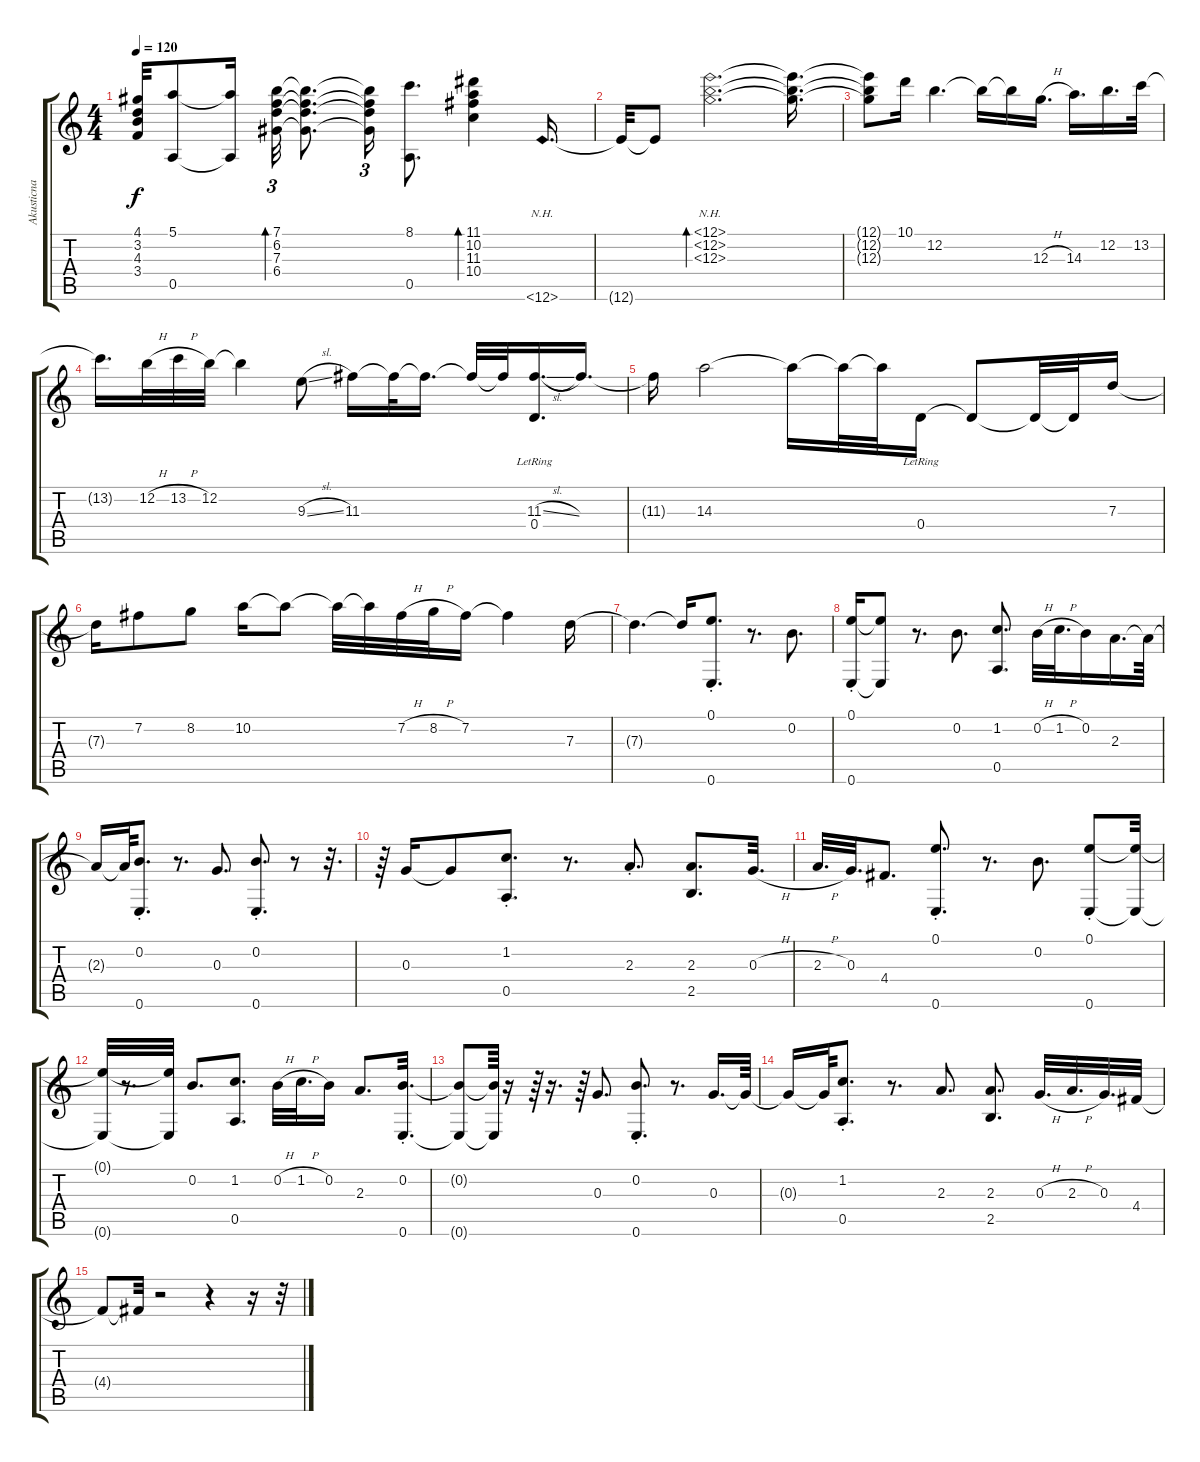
\track ("Akusticna Gitara (Bregovic)" "Akusticna ") {instrument electricguitarclean}
\staff {score tabs}
\tuning (E4 B3 G3 D3 A2 E2) {hide}
\ts (4 4)
\tempo 120
\clef g2
\ks c
(4.1{t} 3.2{t} 4.3{t} 3.4{t}).32{dy f} (5.1 0.5).8 (5.1{t} 0.5{t}).16{beam splitsecondary} (7.1 6.2 7.3 6.4).32{tu (3 2) bd 480} (7.1{t} 6.2{t} 7.3{t} 6.4{t}).8{d} (7.1{t} 6.2{t} 7.3{t} 6.4{t}).16{tu (3 2)} (8.1 0.5).8{d} (11.1 10.2 11.3 10.4).4{bd 480} 12.6{nh}.16{d} |
12.6{t}.32 12.6{t}.8 (12.1{nh} 12.2{nh} 12.3{nh}).2{d bd 480} (12.1{t} 12.2{t} 12.3{t}).16{d} |
(12.1{t} 12.2{t} 12.3{t}).8 10.1.16 12.2.4{d} 12.2{t}.16 12.2{t}.16 12.3{h}.16{d} 14.3.16{d} 12.2.16{d} 13.2.32 |
13.2{t}.16{d} 12.2{h}.32 13.2{h}.32 12.2.32 12.2{t}.4 9.3{sl}.8 11.3.16 11.3{t}.32 11.3{t}.16{d} 11.3{t}.32 11.3{t}.32 (11.3{sl} 0.4{lr}).16{d} 11.3{t}.16{d} |
11.3{t}.16 14.3.2 14.3{t}.16 14.3{t}.32 14.3{t}.32 0.4{lr}.16 0.4{t}.8 0.4{t}.32 0.4{t}.32 7.3.16 |
7.3{t}.16 7.2.8 8.2.8 10.2.16 10.2{t}.8 10.2{t}.32 10.2{t}.32 7.2{h}.32 8.2{h}.32 7.2.16 7.2{t}.4 7.3.16 |
7.3{t}.4{d} 7.3{t}.16 (0.1{st} 0.6{st}).8{d} r.8{d} 0.2.8{d} |
(0.1{st} 0.6{st}).16 (0.1{t} 0.6{t}).8 r.8{d} 0.2.8{d} (1.2 0.5).8{d} 0.2{h}.32 1.2{h}.32{d} 0.2.16 2.3.16{d} 2.3{t}.64 |
2.3{t}.16 2.3{t}.64 (0.2{st} 0.6{st}).8{d} r.8{d} 0.3.8{d} (0.2{st} 0.6{st}).8{d} r.8 r.32{d} |
r.64 0.3.16 0.3{t}.8 (1.2{st} 0.5{st}).8{d} r.8{d} 2.3{st}.8{d} (2.3 2.5).8{d} 0.3{h}.32{d} |
2.3{h}.32{d} 0.3.32{d} 4.4.8{d} (0.1{st} 0.6{st}).8{d} r.8{d} 0.2.8{d} (0.1{st} 0.6{st}).8 (0.1{t} 0.6{t}).32 |
(0.1{t} 0.6{t}).32 r.8{d} (0.1{t} 0.6{t}).32 0.2.8{d} (1.2 0.5).8{d} 0.2{h}.32 1.2{h}.32{d} 0.2.16 2.3.8{d} (0.2{st} 0.6{st}).32{d} |
(0.2{t} 0.6{t}).8 (0.2{t} 0.6{t}).64 r.16 r.64 r.16{d} r.64 0.3.8{d} (0.2{st} 0.6{st}).8{d} r.8{d} 0.3.16{d} 0.3{t}.64 |
0.3{t}.16 0.3{t}.64 (1.2{st} 0.5{st}).8{d} r.8{d} 2.3.8{d} (2.3 2.5).8{d} 0.3{h}.32{d} 2.3{h}.32{d} 0.3.32{d} 4.4.32 |
4.4{t}.8 4.4{t}.32 r.2 r.4 r.16 r.32
